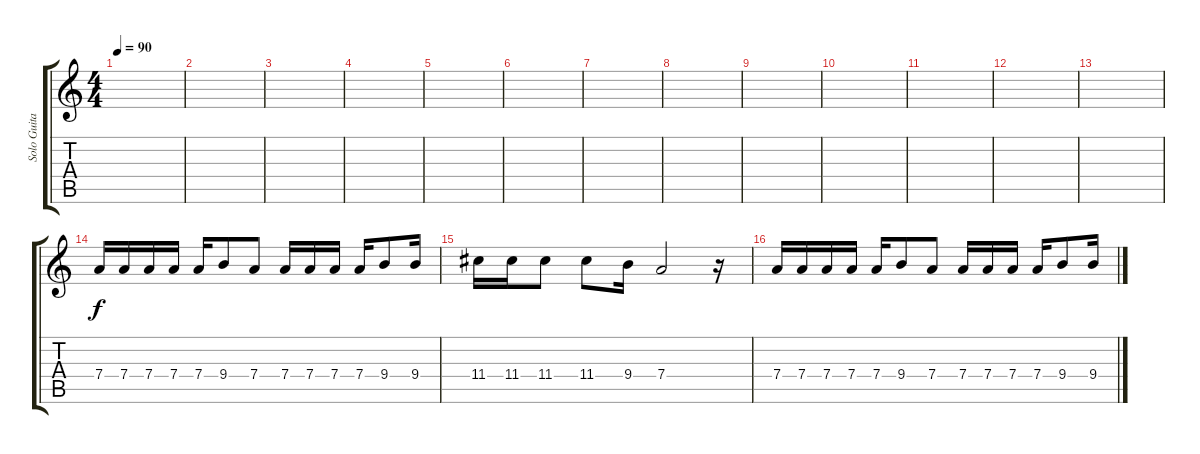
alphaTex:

\track ("Solo Guitar Harmony 2" "Solo Guita") {instrument acousticguitarsteel}
\staff {score tabs}
\tuning (E4 B3 G3 D3 A2 E2) {hide}
\ts (4 4)
\tempo 90
\clef g2
\ks c
|
|
|
|
|
|
|
|
|
|
|
|
|
7.4.16 7.4.16 7.4.16 7.4.16 7.4.16 9.4.8 7.4.8 7.4.16 7.4.16 7.4.16 7.4.16 9.4.8 9.4.16 |
11.4.16 11.4.16 11.4.8 11.4.8 9.4.16 7.4.2 r.16 |
7.4.16 7.4.16 7.4.16 7.4.16 7.4.16 9.4.8 7.4.8 7.4.16 7.4.16 7.4.16 7.4.16 9.4.8 9.4.16
